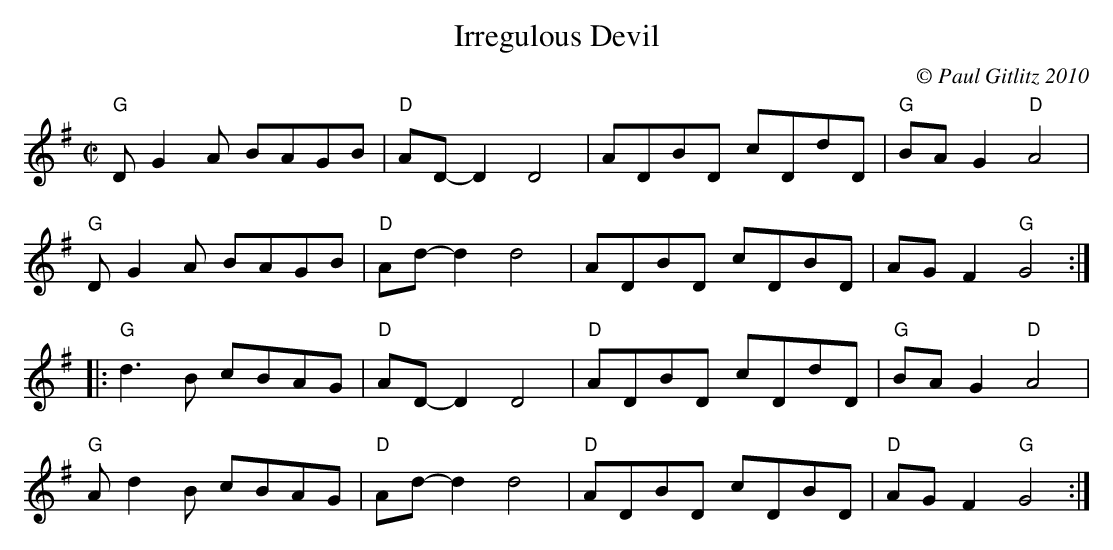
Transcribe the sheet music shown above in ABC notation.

X:1
T:Irregulous Devil
M:C|
C:© Paul Gitlitz 2010
K:G
"G"DG2A BAGB|"D"AD- D2D4|ADBD cDdD|"G"BAG2 "D"A4|!
"G"DG2A BAGB|"D"Ad- d2d4|ADBD cDBD|AGF2 "G"G4:|!
|:"G"d3B cBAG|"D"AD-D2D4|"D"ADBD cDdD|"G"BAG2 "D"A4|!
"G"Ad2B cBAG|"D"Ad-d2d4|"D"ADBD cDBD|"D"AGF2 "G"G4:|!
